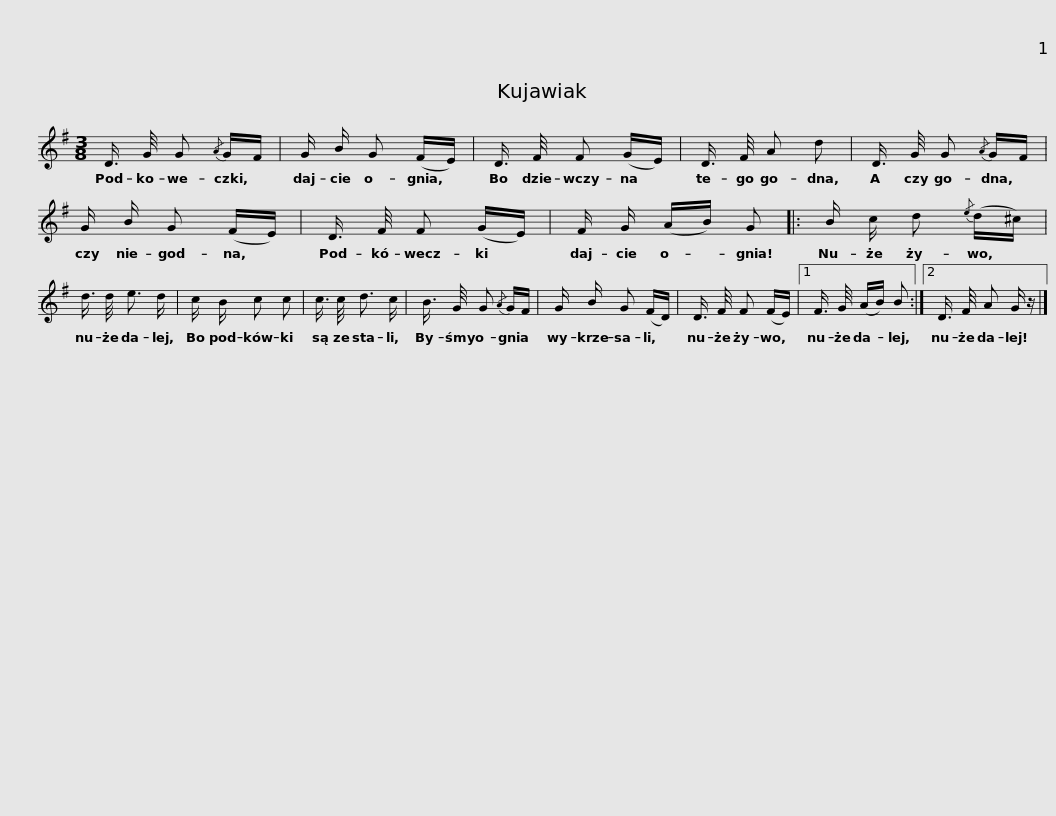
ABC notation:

X:1
L:1/8
M:3/8
I:linebreak $
K:G
V:1 treble
V:1
 D3/4 G/4 G{/A} G/F/ | G/ B/ G (F/E/) | D3/4 F/4 F (G/E/) | D3/4 F/4 A d | D3/4 G/4 G{/A} G/F/ | %5
 G/ B/ G (F/E/) |$ D3/4 F/4 F (G/E/) | F/ G/ (A/B/) G |: B/ c/ d{/e} (d/^c/) | d3/4 d/4 e3/2 d/ | %10
 c/ B/ c c | c3/4 c/4 d3/2 c/ |$ B3/4 G/4 G{/A} G/F/ | G/ B/ G (F/D/) | D3/4 F/4 F (F/E/) |1 %15
 F3/4 G/4 (A/B/) B :|2 D3/4 F/4 A G/ z/ |] %17
